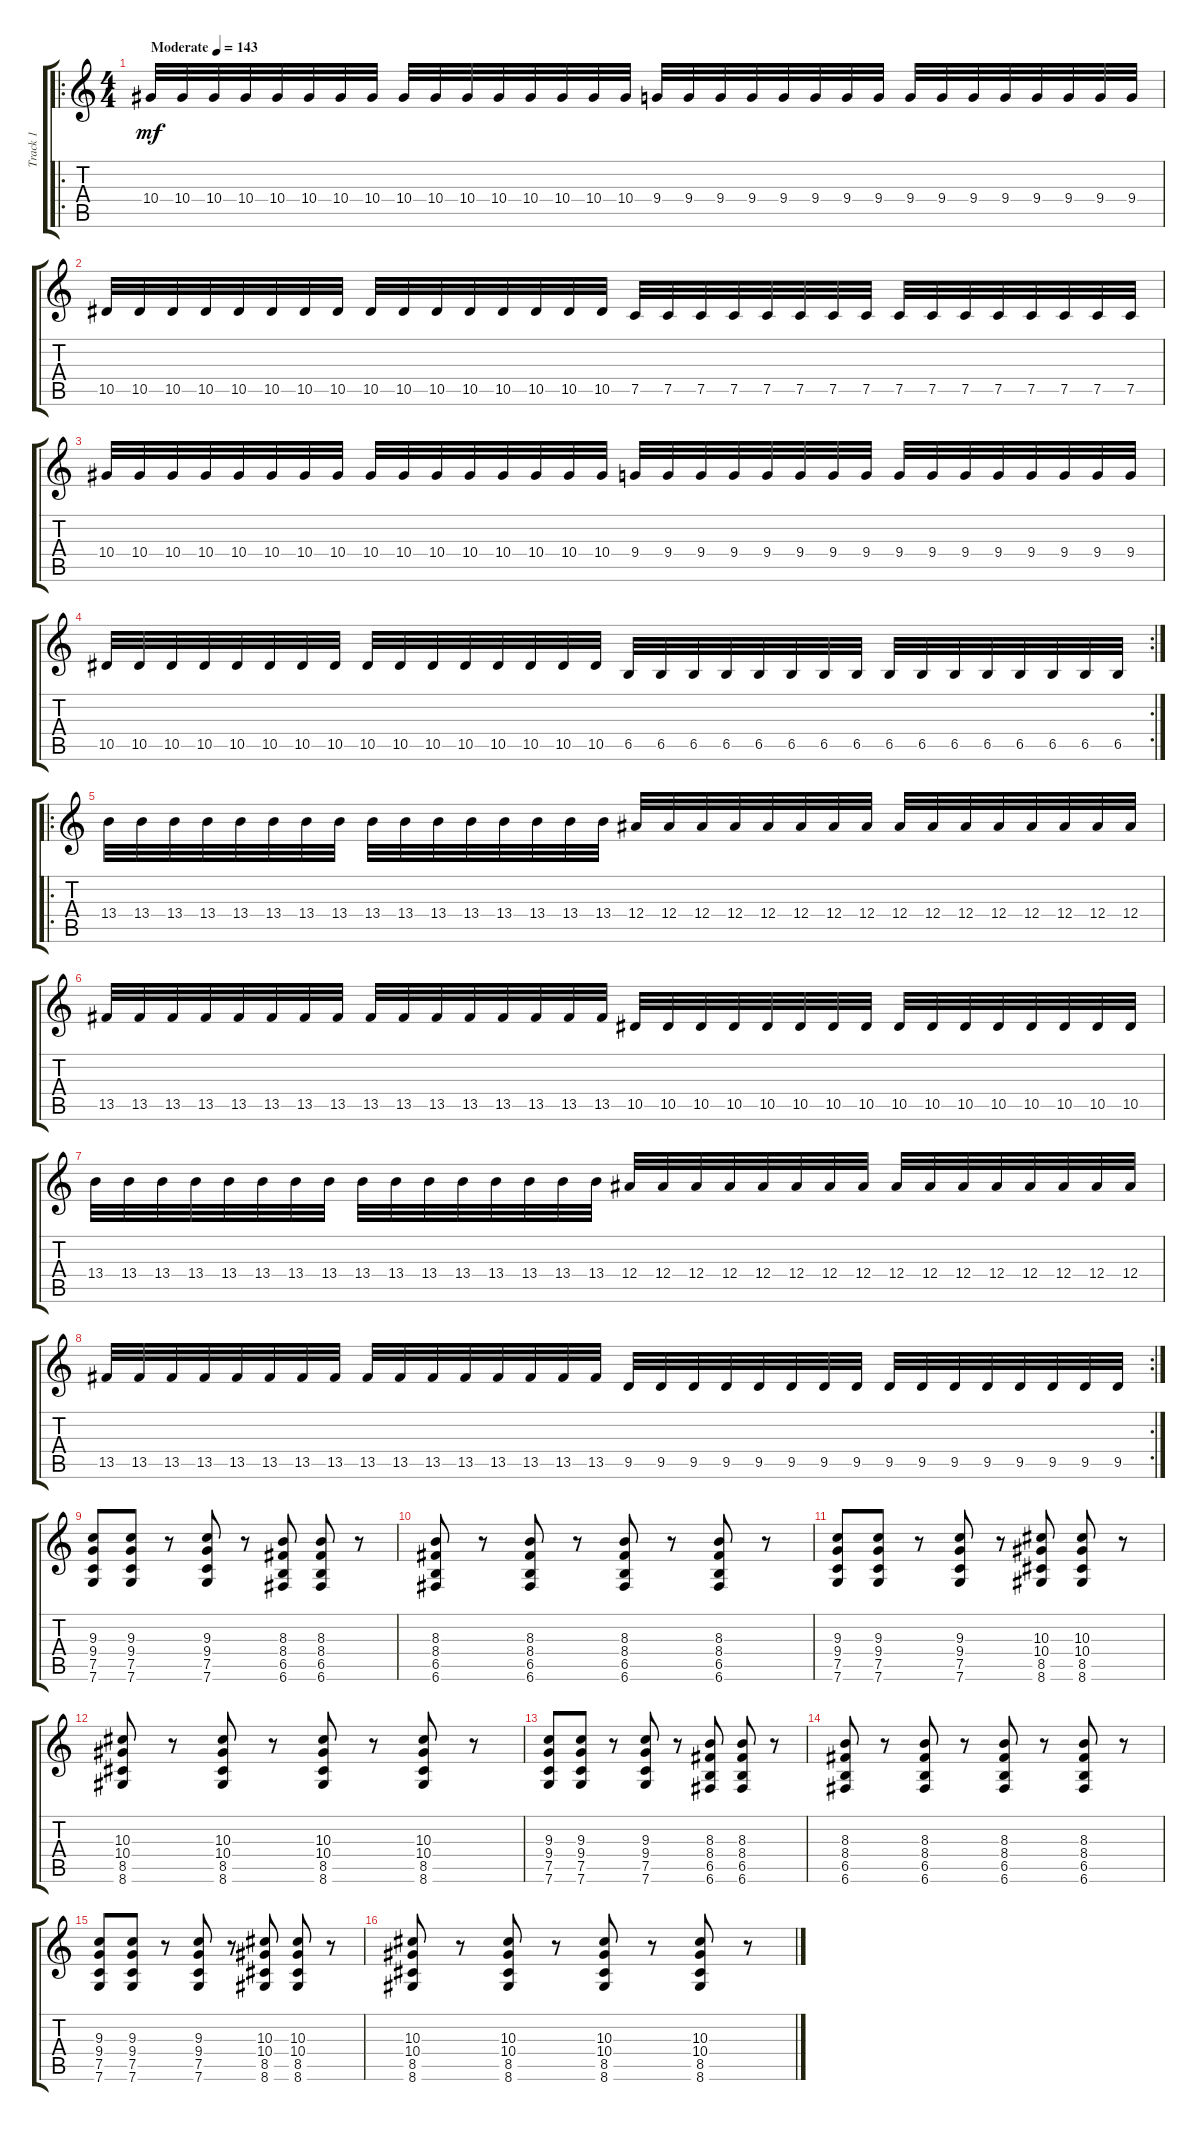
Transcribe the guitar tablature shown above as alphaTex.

\track ("Track 1" "Track 1") {instrument distortionguitar}
\staff {score tabs}
\tuning (C4 G3 Eb3 Bb2 F2 C2) {hide}
\ro
\ts (4 4)
\tempo (143 "Moderate")
\clef g2
\ks c
10.4.32{dy mf instrument distortionguitar} 10.4.32 10.4.32 10.4.32 10.4.32 10.4.32 10.4.32 10.4.32 10.4.32 10.4.32 10.4.32 10.4.32 10.4.32 10.4.32 10.4.32 10.4.32 9.4.32 9.4.32 9.4.32 9.4.32 9.4.32 9.4.32 9.4.32 9.4.32 9.4.32 9.4.32 9.4.32 9.4.32 9.4.32 9.4.32 9.4.32 9.4.32 |
10.5.32 10.5.32 10.5.32 10.5.32 10.5.32 10.5.32 10.5.32 10.5.32 10.5.32 10.5.32 10.5.32 10.5.32 10.5.32 10.5.32 10.5.32 10.5.32 7.5.32 7.5.32 7.5.32 7.5.32 7.5.32 7.5.32 7.5.32 7.5.32 7.5.32 7.5.32 7.5.32 7.5.32 7.5.32 7.5.32 7.5.32 7.5.32 |
10.4.32 10.4.32 10.4.32 10.4.32 10.4.32 10.4.32 10.4.32 10.4.32 10.4.32 10.4.32 10.4.32 10.4.32 10.4.32 10.4.32 10.4.32 10.4.32 9.4.32 9.4.32 9.4.32 9.4.32 9.4.32 9.4.32 9.4.32 9.4.32 9.4.32 9.4.32 9.4.32 9.4.32 9.4.32 9.4.32 9.4.32 9.4.32 |
\rc 2
10.5.32 10.5.32 10.5.32 10.5.32 10.5.32 10.5.32 10.5.32 10.5.32 10.5.32 10.5.32 10.5.32 10.5.32 10.5.32 10.5.32 10.5.32 10.5.32 6.5.32 6.5.32 6.5.32 6.5.32 6.5.32 6.5.32 6.5.32 6.5.32 6.5.32 6.5.32 6.5.32 6.5.32 6.5.32 6.5.32 6.5.32 6.5.32 |
\ro
13.4.32 13.4.32 13.4.32 13.4.32 13.4.32 13.4.32 13.4.32 13.4.32 13.4.32 13.4.32 13.4.32 13.4.32 13.4.32 13.4.32 13.4.32 13.4.32 12.4.32 12.4.32 12.4.32 12.4.32 12.4.32 12.4.32 12.4.32 12.4.32 12.4.32 12.4.32 12.4.32 12.4.32 12.4.32 12.4.32 12.4.32 12.4.32 |
13.5.32 13.5.32 13.5.32 13.5.32 13.5.32 13.5.32 13.5.32 13.5.32 13.5.32 13.5.32 13.5.32 13.5.32 13.5.32 13.5.32 13.5.32 13.5.32 10.5.32 10.5.32 10.5.32 10.5.32 10.5.32 10.5.32 10.5.32 10.5.32 10.5.32 10.5.32 10.5.32 10.5.32 10.5.32 10.5.32 10.5.32 10.5.32 |
13.4.32 13.4.32 13.4.32 13.4.32 13.4.32 13.4.32 13.4.32 13.4.32 13.4.32 13.4.32 13.4.32 13.4.32 13.4.32 13.4.32 13.4.32 13.4.32 12.4.32 12.4.32 12.4.32 12.4.32 12.4.32 12.4.32 12.4.32 12.4.32 12.4.32 12.4.32 12.4.32 12.4.32 12.4.32 12.4.32 12.4.32 12.4.32 |
\rc 2
13.5.32 13.5.32 13.5.32 13.5.32 13.5.32 13.5.32 13.5.32 13.5.32 13.5.32 13.5.32 13.5.32 13.5.32 13.5.32 13.5.32 13.5.32 13.5.32 9.5.32 9.5.32 9.5.32 9.5.32 9.5.32 9.5.32 9.5.32 9.5.32 9.5.32 9.5.32 9.5.32 9.5.32 9.5.32 9.5.32 9.5.32 9.5.32 |
(9.3 9.4 7.5 7.6).8 (9.3 9.4 7.5 7.6).8 r.8 (9.3 9.4 7.5 7.6).8 r.8 (8.3 8.4 6.5 6.6).8 (8.3 8.4 6.5 6.6).8 r.8 |
(8.3 8.4 6.5 6.6).8 r.8 (8.3 8.4 6.5 6.6).8 r.8 (8.3 8.4 6.5 6.6).8 r.8 (8.3 8.4 6.5 6.6).8 r.8 |
(9.3 9.4 7.5 7.6).8 (9.3 9.4 7.5 7.6).8 r.8 (9.3 9.4 7.5 7.6).8 r.8 (10.3 10.4 8.5 8.6).8 (10.3 10.4 8.5 8.6).8 r.8 |
(10.3 10.4 8.5 8.6).8 r.8 (10.3 10.4 8.5 8.6).8 r.8 (10.3 10.4 8.5 8.6).8 r.8 (10.3 10.4 8.5 8.6).8 r.8 |
(9.3 9.4 7.5 7.6).8 (9.3 9.4 7.5 7.6).8 r.8 (9.3 9.4 7.5 7.6).8 r.8 (8.3 8.4 6.5 6.6).8 (8.3 8.4 6.5 6.6).8 r.8 |
(8.3 8.4 6.5 6.6).8 r.8 (8.3 8.4 6.5 6.6).8 r.8 (8.3 8.4 6.5 6.6).8 r.8 (8.3 8.4 6.5 6.6).8 r.8 |
(9.3 9.4 7.5 7.6).8 (9.3 9.4 7.5 7.6).8 r.8 (9.3 9.4 7.5 7.6).8 r.8 (10.3 10.4 8.5 8.6).8 (10.3 10.4 8.5 8.6).8 r.8 |
(10.3 10.4 8.5 8.6).8 r.8 (10.3 10.4 8.5 8.6).8 r.8 (10.3 10.4 8.5 8.6).8 r.8 (10.3 10.4 8.5 8.6).8 r.8
